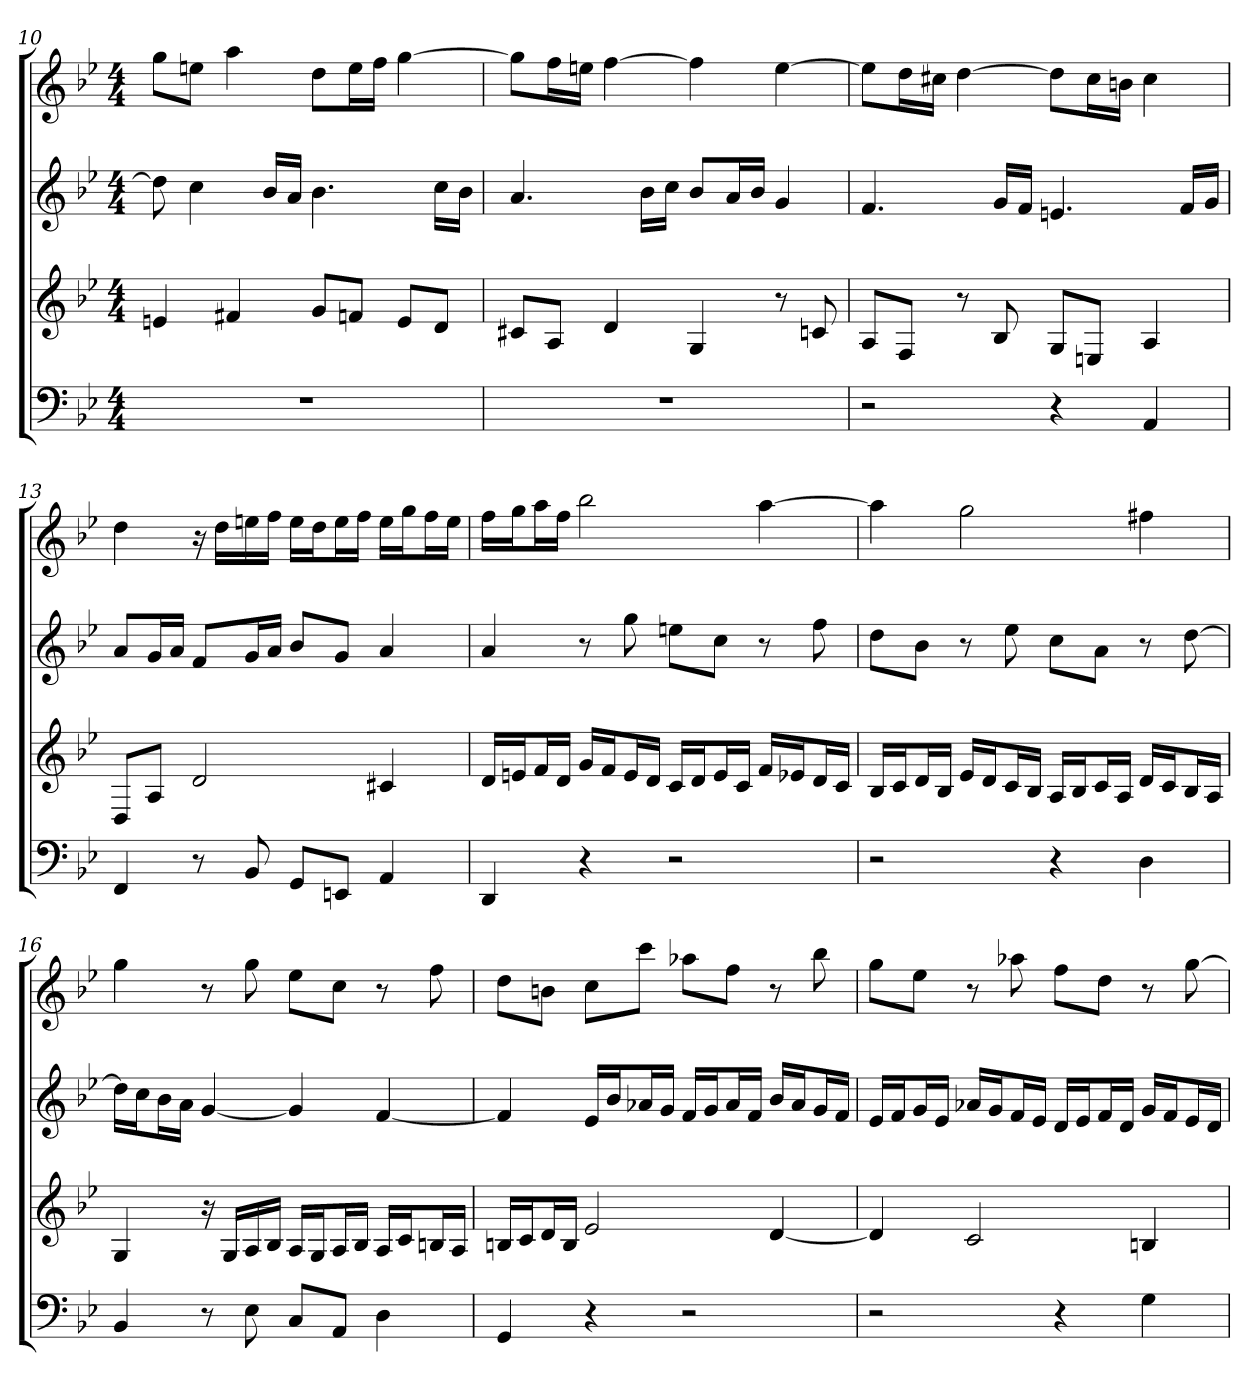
**kern	**kern	**kern	**kern
*part4	*part3	*part2	*part1
*staff4	*staff3	*staff2	*staff1
*k[b-e-]	*k[b-e-]	*k[b-e-]	*k[b-e-]
*M4/4	*M4/4	*M4/4	*M4/4
=10	=10	=10	=10
1r	4en	8dd]	8ggL
.	.	4cc	8eenJ
.	4f#X	.	4aa
.	.	16b-LL	.
.	.	16aJJ	.
.	8gL	4.b-	8ddL
.	8fnJ	.	16eeL
.	.	.	16ffJJ
.	8eL	.	[4gg
.	8dJ	16ccLL	.
.	.	16b-JJ	.
=11	=11	=11	=11
1r	8c#XL	4.a	8ggL]
.	8AJ	.	16ffL
.	.	.	16eenJJ
.	4d	.	[4ff
.	.	16b-LL	.
.	.	16ccJJ	.
.	4G	8b-L	4ff]
.	.	16aL	.
.	.	16b-JJ	.
.	8r	4g	[4ee
.	8cn	.	.
=12	=12	=12	=12
2r	8AL	4.f	8eeL]
.	8FJ	.	16ddL
.	.	.	16cc#XJJ
.	8r	.	[4dd
.	8B-	16gLL	.
.	.	16fJJ	.
4r	8GL	4.en	8ddL]
.	8EnJ	.	16cc#L
.	.	.	16bnJJ
4AA	4A	.	4cc#
.	.	16fLL	.
.	.	16gJJ	.
=13	=13	=13	=13
4FF	8DL	8aL	4dd
.	8AJ	16gL	.
.	.	16aJJ	.
8r	2d	8fL	16r
.	.	.	16ddLL
8BB-	.	16gL	16een
.	.	16aJJ	16ffJJ
8GGL	.	8b-L	16eeLL
.	.	.	16ddJ
8EEnJ	.	8gJ	16eeL
.	.	.	16ffJJ
4AA	4c#X	4a	16eeLL
.	.	.	16ggJ
.	.	.	16ffL
.	.	.	16eeJJ
=14	=14	=14	=14
4DD	16dLL	4a	16ffLL
.	16enJ	.	16ggJ
.	16fL	.	16aaL
.	16dJJ	.	16ffJJ
4r	16gLL	8r	2bb-
.	16fJ	.	.
.	16eL	8gg	.
.	16dJJ	.	.
2r	16cLL	8eenL	.
.	16dJ	.	.
.	16eL	8ccJ	.
.	16cJJ	.	.
.	16fLL	8r	[4aa
.	16e-XJ	.	.
.	16dL	8ff	.
.	16cJJ	.	.
=15	=15	=15	=15
2r	16B-LL	8ddL	4aa]
.	16cJ	.	.
.	16dL	8b-J	.
.	16B-JJ	.	.
.	16e-LL	8r	2gg
.	16dJ	.	.
.	16cL	8ee-	.
.	16B-JJ	.	.
4r	16ALL	8ccL	.
.	16B-J	.	.
.	16cL	8aJ	.
.	16AJJ	.	.
4D	16dLL	8r	4ff#X
.	16cJ	.	.
.	16B-L	[8dd	.
.	16AJJ	.	.
=16	=16	=16	=16
4BB-	4G	16ddLL]	4gg
.	.	16ccJ	.
.	.	16b-L	.
.	.	16aJJ	.
8r	16r	[4g	8r
.	16GLL	.	.
8E-	16A	.	8gg
.	16B-JJ	.	.
8CL	16ALL	4g]	8ee-L
.	16GJ	.	.
8AAJ	16AL	.	8ccJ
.	16B-JJ	.	.
4D	16ALL	[4f	8r
.	16cJ	.	.
.	16BnL	.	8ff
.	16AJJ	.	.
=17	=17	=17	=17
4GG	16BnLL	4f]	8ddL
.	16cJ	.	.
.	16dL	.	8bnJ
.	16BJJ	.	.
4r	2e-	16e-LL	8ccL
.	.	16b-J	.
.	.	16a-XL	8cccJ
.	.	16gJJ	.
2r	.	16fLL	8aa-XL
.	.	16gJ	.
.	.	16a-L	8ffJ
.	.	16fJJ	.
.	[4d	16b-LL	8r
.	.	16a-J	.
.	.	16gL	8bb-
.	.	16fJJ	.
=18	=18	=18	=18
2r	4d]	16e-LL	8ggL
.	.	16fJ	.
.	.	16gL	8ee-J
.	.	16e-JJ	.
.	2c	16a-XLL	8r
.	.	16gJ	.
.	.	16fL	8aa-X
.	.	16e-JJ	.
4r	.	16dLL	8ffL
.	.	16e-J	.
.	.	16fL	8ddJ
.	.	16dJJ	.
4G	4Bn	16gLL	8r
.	.	16fJ	.
.	.	16e-L	[8gg
.	.	16dJJ	.
=	=	=	=
*-	*-	*-	*-
